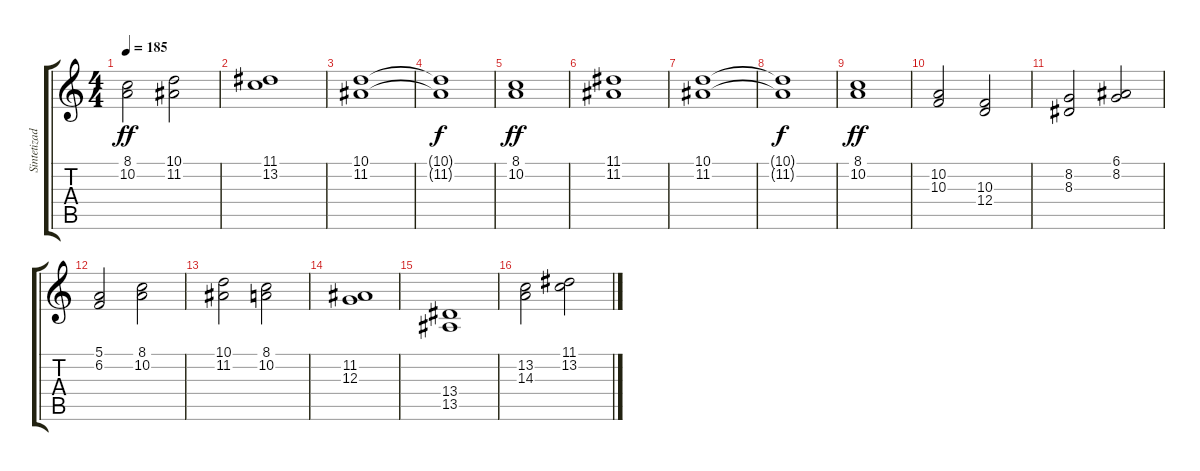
\track ("Sintetizador 2" "Sintetizad") {instrument pad3polysynth}
\staff {score tabs}
\tuning (E4 B3 G3 D3 A2 E2) {hide}
\ts (4 4)
\tempo 185
\clef g2
\ks c
(8.1 10.2).2{dy ff} (10.1 11.2).2 |
(11.1 13.2).1 |
(10.1 11.2).1 |
(10.1{t} 11.2{t}).1{dy f} |
(8.1 10.2).1{dy ff} |
(11.1 11.2).1 |
(10.1 11.2).1 |
(10.1{t} 11.2{t}).1{dy f} |
(8.1 10.2).1{dy ff} |
(10.2 10.3).2 (10.3 12.4).2 |
(8.2 8.3).2 (6.1 8.2).2 |
(5.1 6.2).2 (8.1 10.2).2 |
(10.1 11.2).2 (8.1 10.2).2 |
(11.2 12.3).1 |
(13.4 13.5).1 |
(13.2 14.3).2 (11.1 13.2).2
